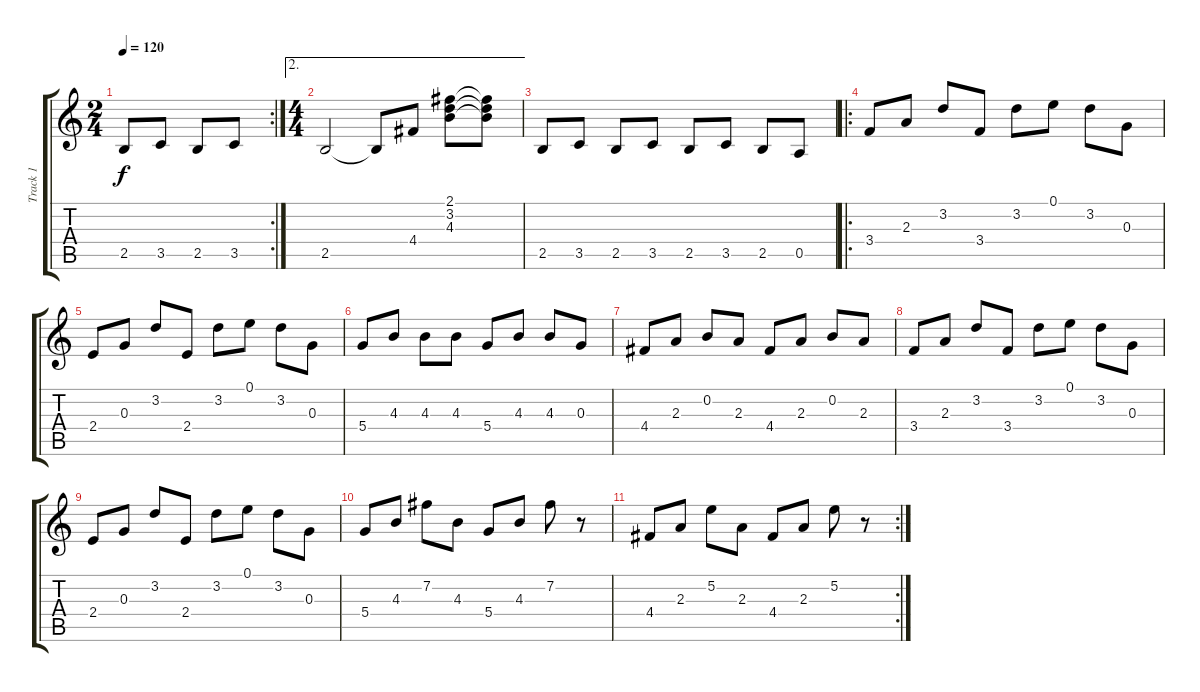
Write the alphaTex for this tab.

\track ("Track 1" "Track 1") {instrument electricguitarclean}
\staff {score tabs}
\tuning (E4 B3 G3 D3 A2 E2) {hide}
\rc 2
\ts (2 4)
\tempo 120
\clef g2
\ks c
2.5.8{dy f} 3.5.8 2.5.8 3.5.8 |
\ae 2
\ts (4 4)
2.5.2 2.5{t}.8 4.4.8 (2.1 3.2 4.3).8 (2.1{t} 3.2{t} 4.3{t}).8 |
2.5.8 3.5.8 2.5.8 3.5.8 2.5.8 3.5.8 2.5.8 0.5.8 |
\ro
3.4.8 2.3.8 3.2.8 3.4.8 3.2.8 0.1.8 3.2.8 0.3.8 |
2.4.8 0.3.8 3.2.8 2.4.8 3.2.8 0.1.8 3.2.8 0.3.8 |
5.4.8 4.3.8 4.3.8 4.3.8 5.4.8 4.3.8 4.3.8 0.3.8 |
4.4.8 2.3.8 0.2.8 2.3.8 4.4.8 2.3.8 0.2.8 2.3.8 |
3.4.8 2.3.8 3.2.8 3.4.8 3.2.8 0.1.8 3.2.8 0.3.8 |
2.4.8 0.3.8 3.2.8 2.4.8 3.2.8 0.1.8 3.2.8 0.3.8 |
5.4.8 4.3.8 7.2.8 4.3.8 5.4.8 4.3.8 7.2.8 r.8 |
\rc 2
4.4.8 2.3.8 5.2.8 2.3.8 4.4.8 2.3.8 5.2.8 r.8
